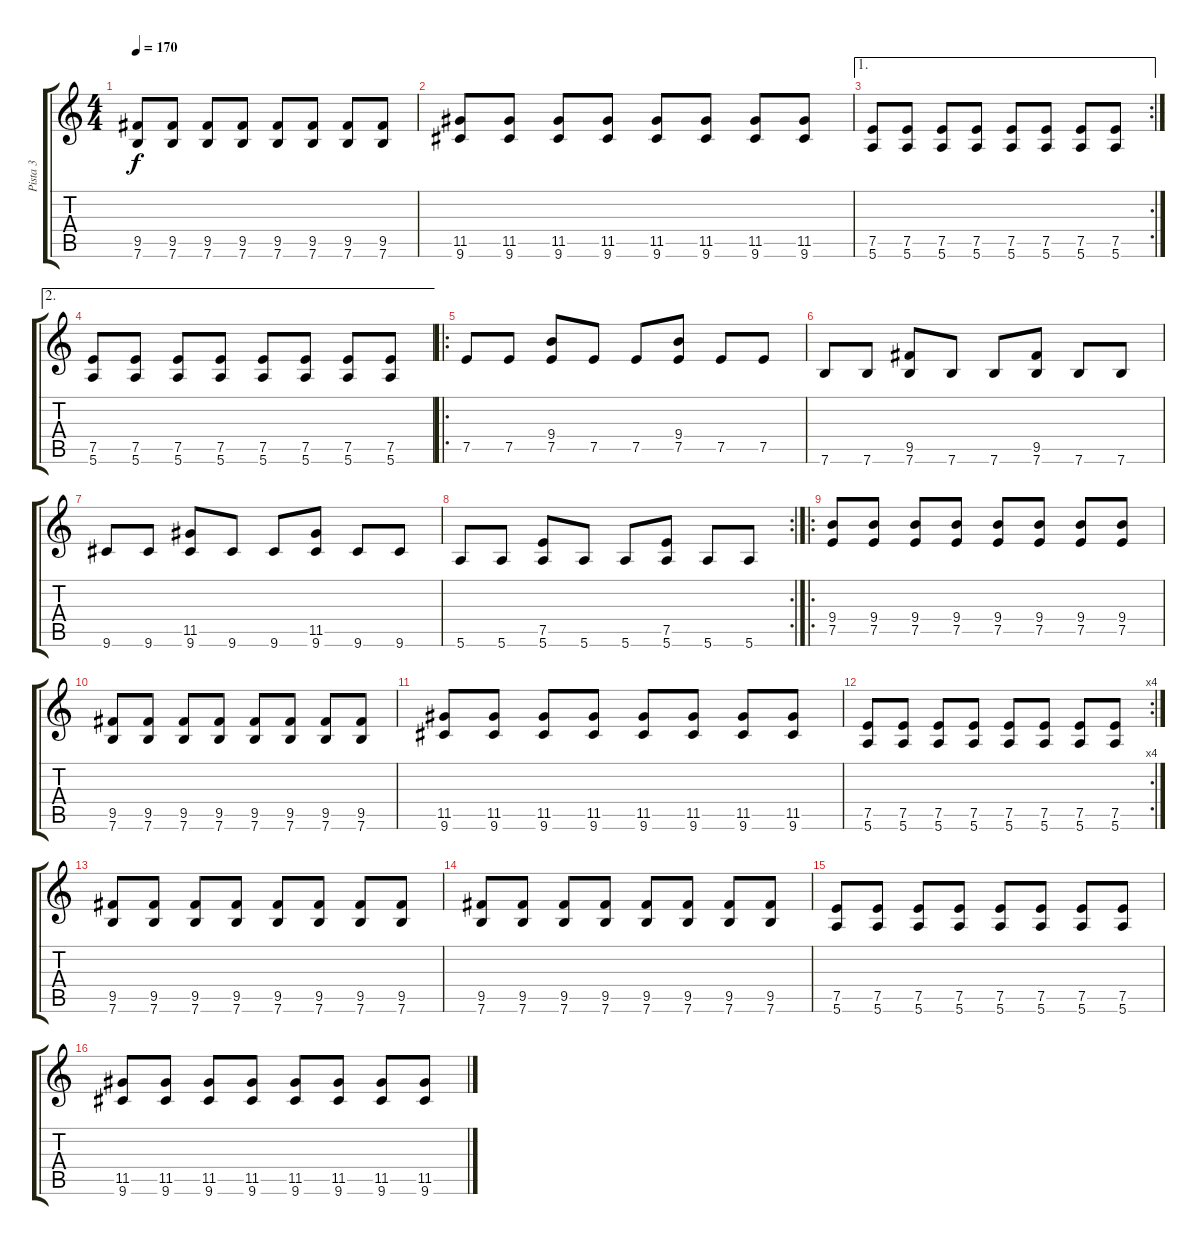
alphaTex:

\track ("Pista 3" "Pista 3") {instrument electricguitarmuted}
\staff {score tabs}
\tuning (E4 B3 G3 D3 A2 E2) {hide}
\ts (4 4)
\tempo 170
\clef g2
\ks c
(9.5 7.6).8{dy f} (9.5 7.6).8 (9.5 7.6).8 (9.5 7.6).8 (9.5 7.6).8 (9.5 7.6).8 (9.5 7.6).8 (9.5 7.6).8 |
(11.5 9.6).8 (11.5 9.6).8 (11.5 9.6).8 (11.5 9.6).8 (11.5 9.6).8 (11.5 9.6).8 (11.5 9.6).8 (11.5 9.6).8 |
\ae 1
\rc 2
(7.5 5.6).8 (7.5 5.6).8 (7.5 5.6).8 (7.5 5.6).8 (7.5 5.6).8 (7.5 5.6).8 (7.5 5.6).8 (7.5 5.6).8 |
\ae 2
(7.5 5.6).8 (7.5 5.6).8 (7.5 5.6).8 (7.5 5.6).8 (7.5 5.6).8 (7.5 5.6).8 (7.5 5.6).8 (7.5 5.6).8 |
\ro
7.5.8 7.5.8 (9.4 7.5).8 7.5.8 7.5.8 (9.4 7.5).8 7.5.8 7.5.8 |
7.6.8 7.6.8 (9.5 7.6).8 7.6.8 7.6.8 (9.5 7.6).8 7.6.8 7.6.8 |
9.6.8 9.6.8 (11.5 9.6).8 9.6.8 9.6.8 (11.5 9.6).8 9.6.8 9.6.8 |
\rc 2
5.6.8 5.6.8 (7.5 5.6).8 5.6.8 5.6.8 (7.5 5.6).8 5.6.8 5.6.8 |
\ro
(9.4 7.5).8 (9.4 7.5).8 (9.4 7.5).8 (9.4 7.5).8 (9.4 7.5).8 (9.4 7.5).8 (9.4 7.5).8 (9.4 7.5).8 |
(9.5 7.6).8 (9.5 7.6).8 (9.5 7.6).8 (9.5 7.6).8 (9.5 7.6).8 (9.5 7.6).8 (9.5 7.6).8 (9.5 7.6).8 |
(11.5 9.6).8 (11.5 9.6).8 (11.5 9.6).8 (11.5 9.6).8 (11.5 9.6).8 (11.5 9.6).8 (11.5 9.6).8 (11.5 9.6).8 |
\rc 4
(7.5 5.6).8 (7.5 5.6).8 (7.5 5.6).8 (7.5 5.6).8 (7.5 5.6).8 (7.5 5.6).8 (7.5 5.6).8 (7.5 5.6).8 |
(9.5 7.6).8 (9.5 7.6).8 (9.5 7.6).8 (9.5 7.6).8 (9.5 7.6).8 (9.5 7.6).8 (9.5 7.6).8 (9.5 7.6).8 |
(9.5 7.6).8 (9.5 7.6).8 (9.5 7.6).8 (9.5 7.6).8 (9.5 7.6).8 (9.5 7.6).8 (9.5 7.6).8 (9.5 7.6).8 |
(7.5 5.6).8 (7.5 5.6).8 (7.5 5.6).8 (7.5 5.6).8 (7.5 5.6).8 (7.5 5.6).8 (7.5 5.6).8 (7.5 5.6).8 |
(11.5 9.6).8 (11.5 9.6).8 (11.5 9.6).8 (11.5 9.6).8 (11.5 9.6).8 (11.5 9.6).8 (11.5 9.6).8 (11.5 9.6).8
